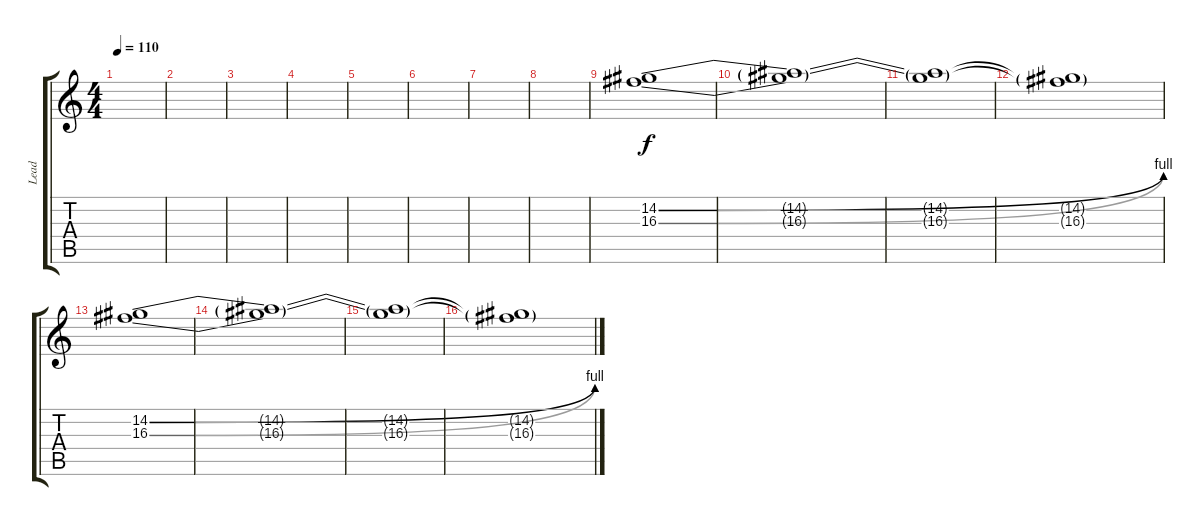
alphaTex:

\track ("Lead" "Lead") {instrument distortionguitar}
\staff {score tabs}
\tuning (B3 Gb3 D3 A2 E2 B1) {hide}
\ts (4 4)
\tempo 110
\clef g2
\ks c
|
|
|
|
|
|
|
|
(14.2{be (bend 0 0 60 4)} 16.3{be (bend 0 0 60 4)}).1 |
(14.2{t} 16.3{t}).1 |
(14.2{t} 16.3{t}).1 |
(14.2{t} 16.3{t}).1 |
(14.2{be (bend 0 0 60 4)} 16.3{be (bend 0 0 60 4)}).1 |
(14.2{t} 16.3{t}).1 |
(14.2{t} 16.3{t}).1 |
(14.2{t} 16.3{t}).1
